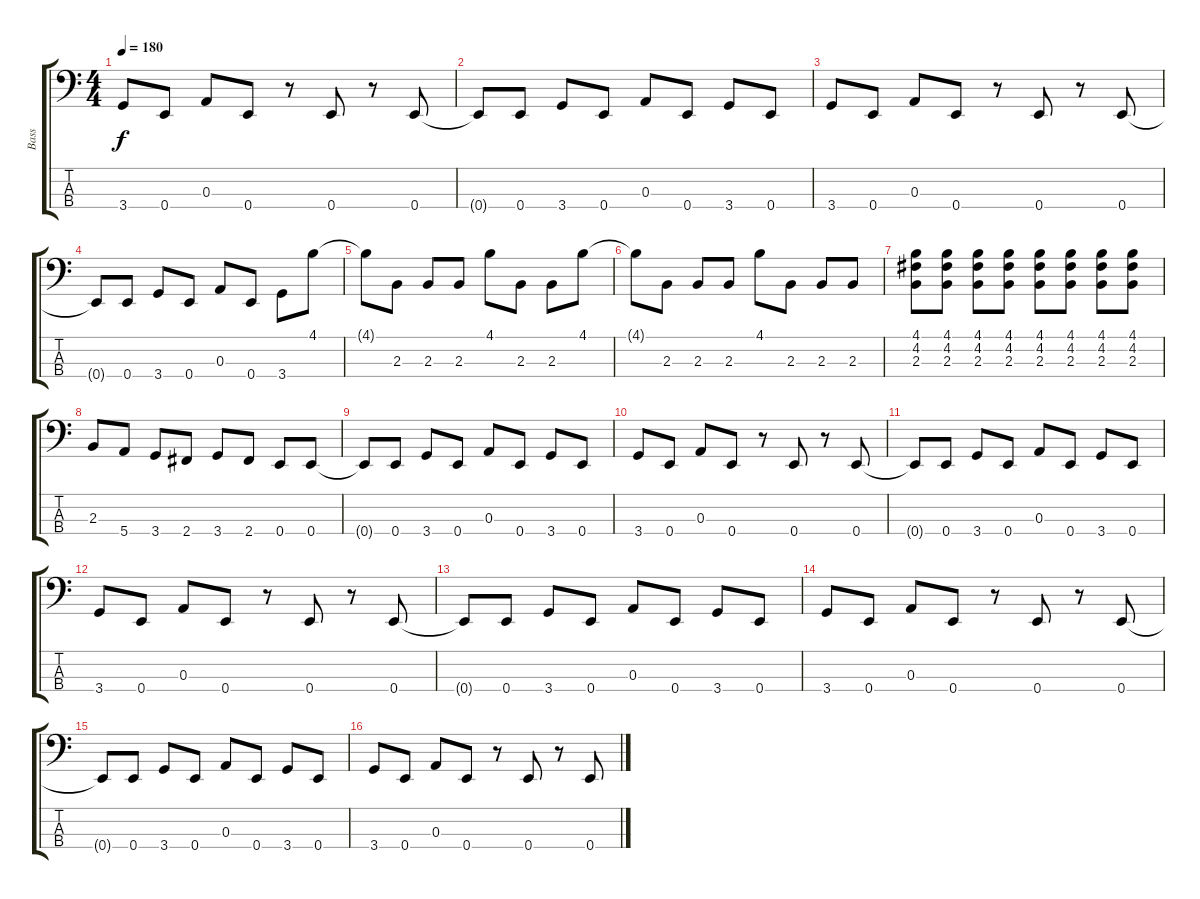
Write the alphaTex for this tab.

\track ("Bass" "Bass") {instrument slapbass2}
\staff {score tabs}
\tuning (G2 D2 A1 E1) {hide}
\ts (4 4)
\tempo 180
\clef f4
\ks c
3.4.8{dy f} 0.4.8 0.3.8 0.4.8 r.8 0.4.8 r.8 0.4.8 |
0.4{t}.8 0.4.8 3.4.8 0.4.8 0.3.8 0.4.8 3.4.8 0.4.8 |
3.4.8 0.4.8 0.3.8 0.4.8 r.8 0.4.8 r.8 0.4.8 |
0.4{t}.8 0.4.8 3.4.8 0.4.8 0.3.8 0.4.8 3.4.8 4.1.8 |
4.1{t}.8 2.3.8 2.3.8 2.3.8 4.1.8 2.3.8 2.3.8 4.1.8 |
4.1{t}.8 2.3.8 2.3.8 2.3.8 4.1.8 2.3.8 2.3.8 2.3.8 |
(4.1 4.2 2.3).8 (4.1 4.2 2.3).8 (4.1 4.2 2.3).8 (4.1 4.2 2.3).8 (4.1 4.2 2.3).8 (4.1 4.2 2.3).8 (4.1 4.2 2.3).8 (4.1 4.2 2.3).8 |
2.3.8 5.4.8 3.4.8 2.4.8 3.4.8 2.4.8 0.4.8 0.4.8 |
0.4{t}.8 0.4.8 3.4.8 0.4.8 0.3.8 0.4.8 3.4.8 0.4.8 |
3.4.8 0.4.8 0.3.8 0.4.8 r.8 0.4.8 r.8 0.4.8 |
0.4{t}.8 0.4.8 3.4.8 0.4.8 0.3.8 0.4.8 3.4.8 0.4.8 |
3.4.8 0.4.8 0.3.8 0.4.8 r.8 0.4.8 r.8 0.4.8 |
0.4{t}.8 0.4.8 3.4.8 0.4.8 0.3.8 0.4.8 3.4.8 0.4.8 |
3.4.8 0.4.8 0.3.8 0.4.8 r.8 0.4.8 r.8 0.4.8 |
0.4{t}.8 0.4.8 3.4.8 0.4.8 0.3.8 0.4.8 3.4.8 0.4.8 |
3.4.8 0.4.8 0.3.8 0.4.8 r.8 0.4.8 r.8 0.4.8
